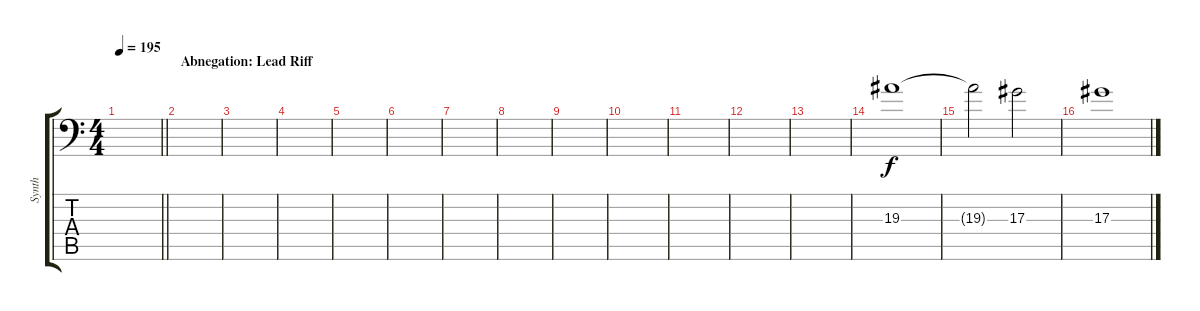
\track ("Synth" "Synth") {instrument pad7halo}
\staff {score tabs}
\tuning (C4 G3 Eb3 Bb2 F2 Bb1) {hide}
\ts (4 4)
\tempo 195
\clef f4
\barLineRight lightlight
\ks c
|
\section ("" "Abnegation: Lead Riff")
|
|
|
|
|
|
|
|
|
|
|
|
19.3.1 |
19.3{t}.2 17.3.2 |
17.3.1
